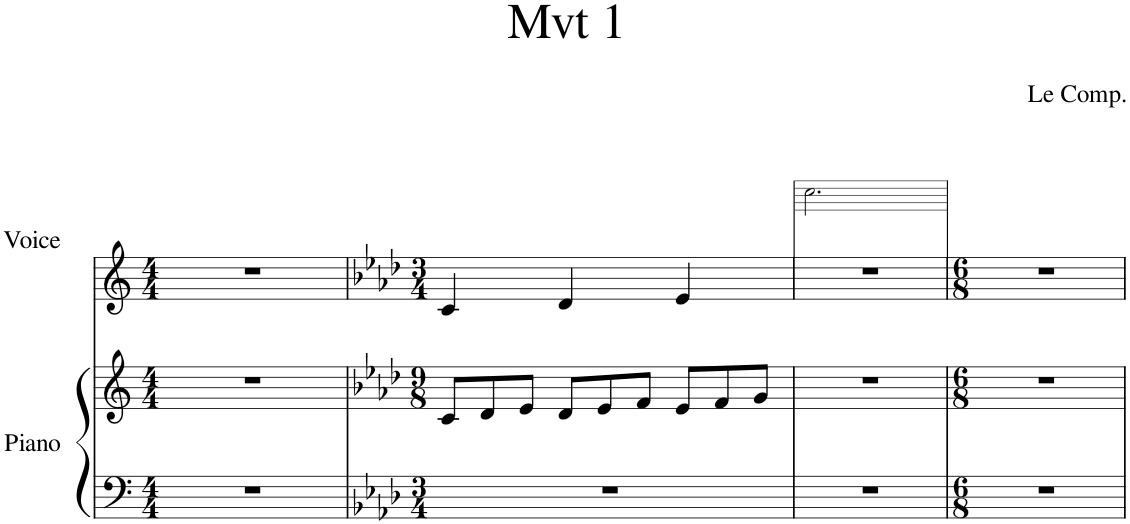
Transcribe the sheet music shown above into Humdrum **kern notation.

**kern	**kern	**kern	**kern
*part2	*part2	*part1	*part1
*staff4	*staff3	*staff2	*staff1
*I"Piano	*	*I"Voice	*
*I'Pno.	*	*I'Vo.	*
*	*	*	*stria5
*clefF4	*clefG2	*clefG2	*clefG2
*k[]	*k[]	*k[]	*k[]
*M4/4	*M4/4	*M4/4	*M4/4
=1	=1	=1	=1
1r	1r	1r	1r
=2	=2	=2	=2
*k[b-e-a-d-]	*k[b-e-a-d-]	*k[b-e-a-d-]	*k[b-e-a-d-]
*M3/4	*M9/8	*M3/4	*M3/4
2.r	8c/L	4c/	2.r
.	8d-/	.	.
.	8e-/J	4d-/	.
.	8d-/L	.	.
.	8e-/	4e-/	.
.	8f/J	.	.
4.ryy	8e-/L	4.ryy	4.ryy
.	8f/	.	.
.	8g/J	.	.
=3	=3	=3	=3
2.r	8%9r	2.r	2.cc\
4.r	.	4.ryy	4.ryy
=4	=4	=4	=4
*M6/8	*M6/8	*M6/8	*M6/8
2.r	2.r	2.r	2.r
=	=	=	=
*-	*-	*-	*-
